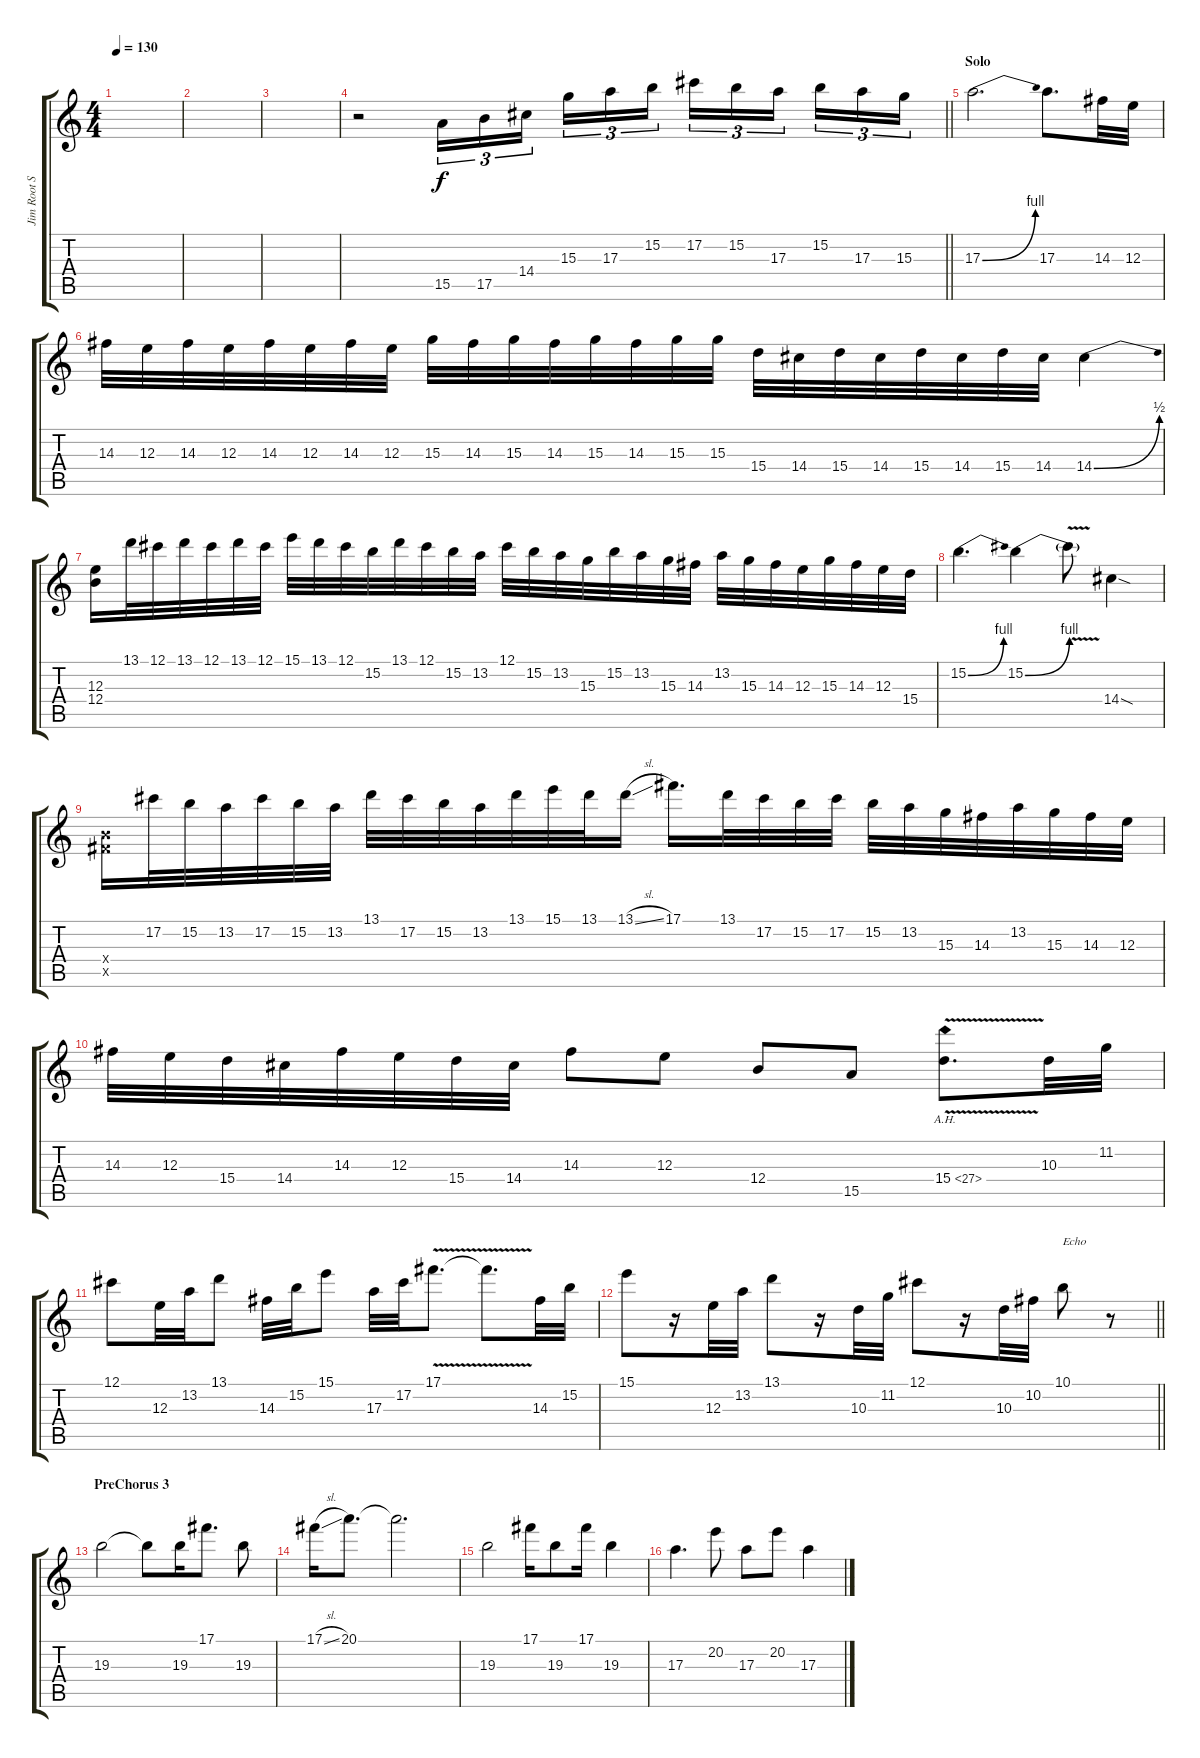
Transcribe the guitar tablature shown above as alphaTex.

\track ("Jim Root Solo" "Jim Root S") {instrument distortionguitar}
\staff {score tabs}
\tuning (Db4 Ab3 E3 B2 Gb2 B1) {hide}
\ts (4 4)
\tempo 130
\clef g2
\ks c
|
|
|
\barLineRight lightlight
r.2 15.5.16{tu (3 2) volume 16 instrument overdrivenguitar} 17.5.16{tu (3 2)} 14.4.16{tu (3 2) beam splitsecondary} 15.3.16{tu (3 2)} 17.3.16{tu (3 2)} 15.2.16{tu (3 2)} 17.2.16{tu (3 2)} 15.2.16{tu (3 2)} 17.3.16{tu (3 2) beam splitsecondary} 15.2.16{tu (3 2)} 17.3.16{tu (3 2)} 15.3.16{tu (3 2)} |
\section ("" "Solo")
17.3{be (bend 0 0 60 4)}.2{d} 17.3.8{d} 14.3.32 12.3.32 |
14.3.32 12.3.32 14.3.32 12.3.32 14.3.32 12.3.32 14.3.32 12.3.32 15.3.32 14.3.32 15.3.32 14.3.32 15.3.32 14.3.32 15.3.32 15.3.32 15.4.32 14.4.32 15.4.32 14.4.32 15.4.32 14.4.32 15.4.32 14.4.32 14.4{be (bend 0 0 60 2)}.4 |
(12.3 12.4).16 13.1.32 12.1.32 13.1.32 12.1.32 13.1.32 12.1.32 15.1.32 13.1.32 12.1.32 15.2.32 13.1.32 12.1.32 15.2.32 13.2.32 12.1.32 15.2.32 13.2.32 15.3.32 15.2.32 13.2.32 15.3.32 14.3.32 13.2.32 15.3.32 14.3.32 12.3.32 15.3.32 14.3.32 12.3.32 15.4.32 |
15.2{be (bend 0 0 60 4)}.4{d} 15.2{be (bend 0 0 60 4)}.4 15.2{v t}.8 14.4{sod}.4 |
(12.4{x} 12.5{x}).16 17.2.32 15.2.32 13.2.32 17.2.32 15.2.32 13.2.32 13.1.32 17.2.32 15.2.32 13.2.32 13.1.32 15.1.32 13.1.32 13.1{sl}.16 17.1.16{d} 13.1.32 17.2.32 15.2.32 17.2.32 15.2.32 13.2.32 15.3.32 14.3.32 13.2.32 15.3.32 14.3.32 12.3.32 |
14.3.32 12.3.32 15.4.32 14.4.32 14.3.32 12.3.32 15.4.32 14.4.32 14.3.8 12.3.8 12.4.8 15.5.8 15.4{ah 12 v}.8{d} 10.3.32 11.2.32 |
12.1.8 12.3.32 13.2.32 13.1.8 14.3.32 15.2.32 15.1.8 17.3.32 17.2.32 17.1{v}.8{d} 17.1{t}.8{d} 14.3.32 15.2.32 |
\barLineRight lightlight
15.1.8 r.16 12.3.32 13.2.32 13.1.8 r.16 10.3.32 11.2.32 12.1.8 r.16 10.3.32 10.2.32 10.1.8{txt "Echo"} r.8 |
\section ("" "PreChorus 3")
19.3.2{volume 11} 19.3{t}.8 19.3.16 17.1.8{d} 19.3.8 |
17.1{sl}.16 20.1.8{d} 20.1{t}.2{d} |
19.3.2 17.1.16 19.3.8 17.1.16 19.3.4 |
17.3.4{d} 20.2.8 17.3.8 20.2.8 17.3.4
